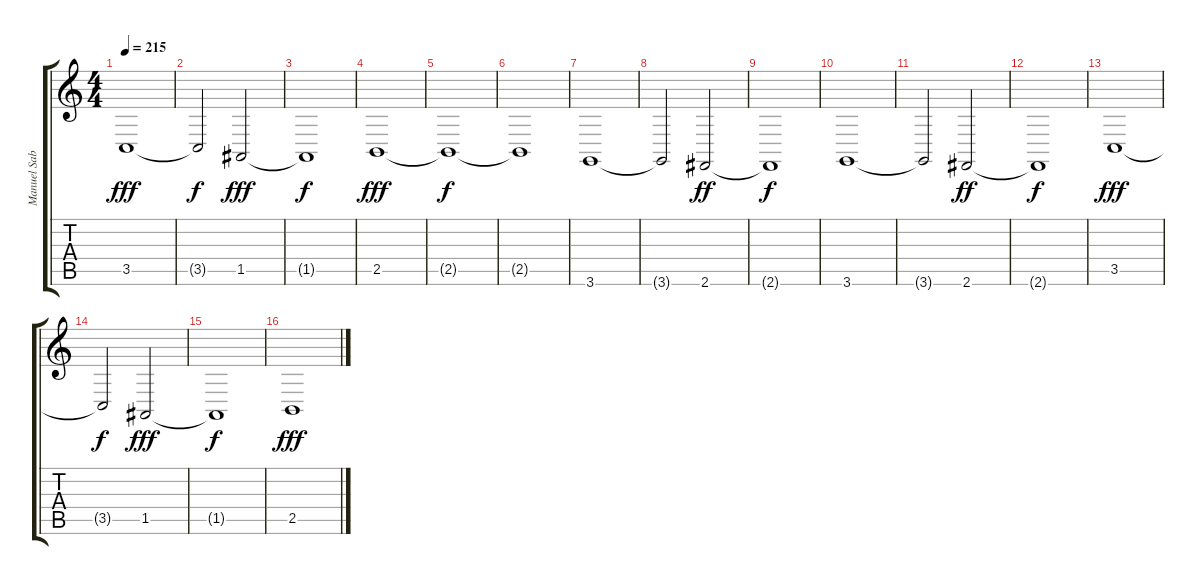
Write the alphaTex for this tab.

\track ("Manuel Sabogal Keyboards" "Manuel Sab") {instrument synthstrings1}
\staff {score tabs}
\tuning (E4 B3 G3 D3 A2 E2) {hide}
\ts (4 4)
\tempo 215
\clef g2
\ks c
3.5.1{dy fff} |
3.5{t}.2{dy f} 1.5.2{dy fff} |
1.5{t}.1{dy f} |
2.5.1{dy fff} |
2.5{t}.1{dy f} |
2.5{t}.1 |
3.6.1 |
3.6{t}.2 2.6.2{dy ff} |
2.6{t}.1{dy f} |
3.6.1 |
3.6{t}.2 2.6.2{dy ff} |
2.6{t}.1{dy f} |
3.5.1{dy fff} |
3.5{t}.2{dy f} 1.5.2{dy fff} |
1.5{t}.1{dy f} |
2.5.1{dy fff}
